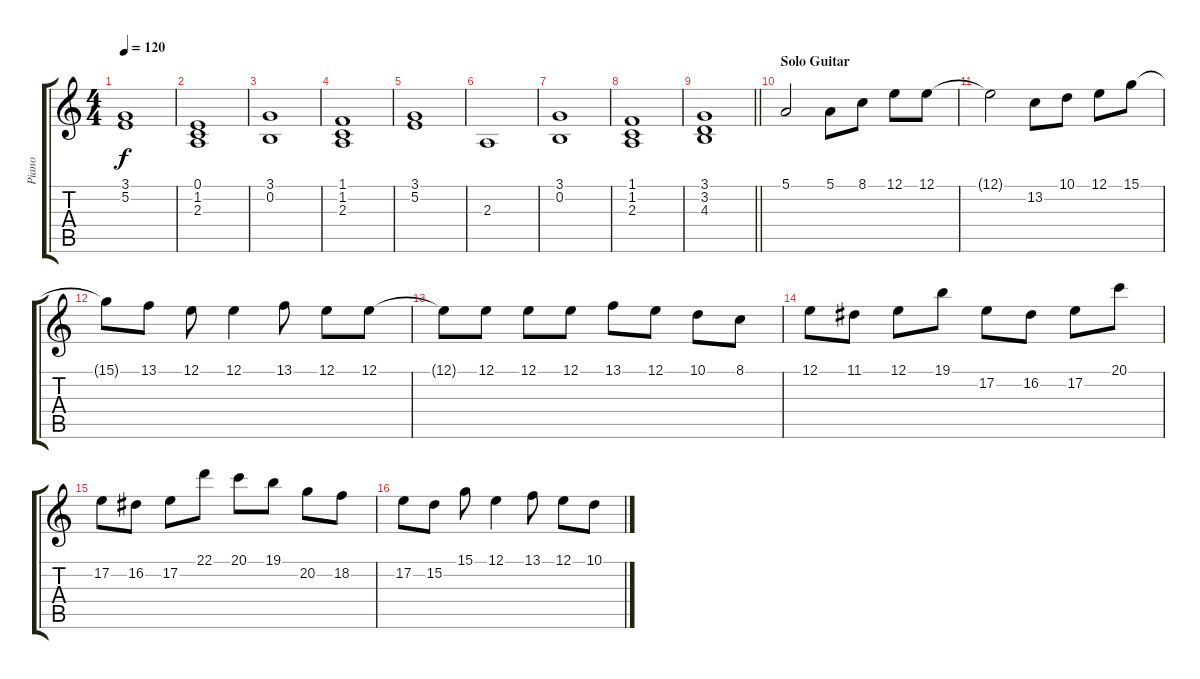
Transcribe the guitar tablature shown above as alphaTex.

\track ("Piano" "Piano") {instrument acousticgrandpiano}
\staff {score tabs}
\tuning (E4 B3 G3 D3 A2 E2) {hide}
\ts (4 4)
\tempo 120
\clef g2
\ks c
(3.1 5.2).1{dy f} |
(0.1 1.2 2.3).1 |
(3.1 0.2).1 |
(1.1 1.2 2.3).1 |
(3.1 5.2).1 |
2.3.1 |
(3.1 0.2).1 |
(1.1 1.2 2.3).1 |
\barLineRight lightlight
(3.1 3.2 4.3).1 |
\section ("" "Solo Guitar")
5.1.2 5.1.8 8.1.8 12.1.8 12.1.8 |
12.1{t}.2 13.2.8 10.1.8 12.1.8 15.1.8 |
15.1{t}.8 13.1.8 12.1.8 12.1.4 13.1.8 12.1.8 12.1.8 |
12.1{t}.8 12.1.8 12.1.8 12.1.8 13.1.8 12.1.8 10.1.8 8.1.8 |
12.1.8 11.1.8 12.1.8 19.1.8 17.2.8 16.2.8 17.2.8 20.1.8 |
17.2.8 16.2.8 17.2.8 22.1.8 20.1.8 19.1.8 20.2.8 18.2.8 |
17.2.8 15.2.8 15.1.8 12.1.4 13.1.8 12.1.8 10.1.8
